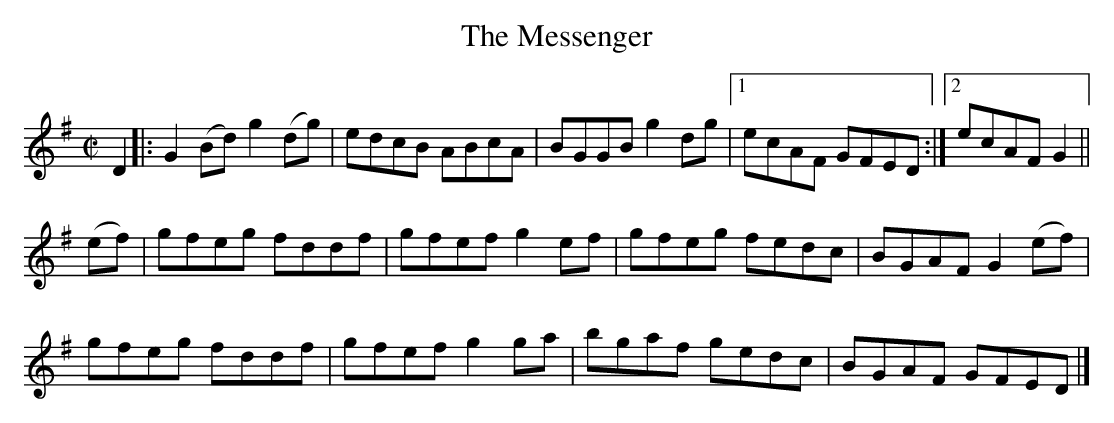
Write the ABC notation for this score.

X:1
T: The Messenger
M: C|
L: 1/8
K: G
D2 |: G2(Bd)g2(dg) | edcB ABcA | BGGBg2dg |1 ecAF GFED :|2 ecAFG2 ||
(ef) | gfeg fddf | gfefg2ef | gfeg fedc | BGAFG2(ef) |
gfeg fddf | gfefg2ga | bgaf gedc | BGAF GFED |]
